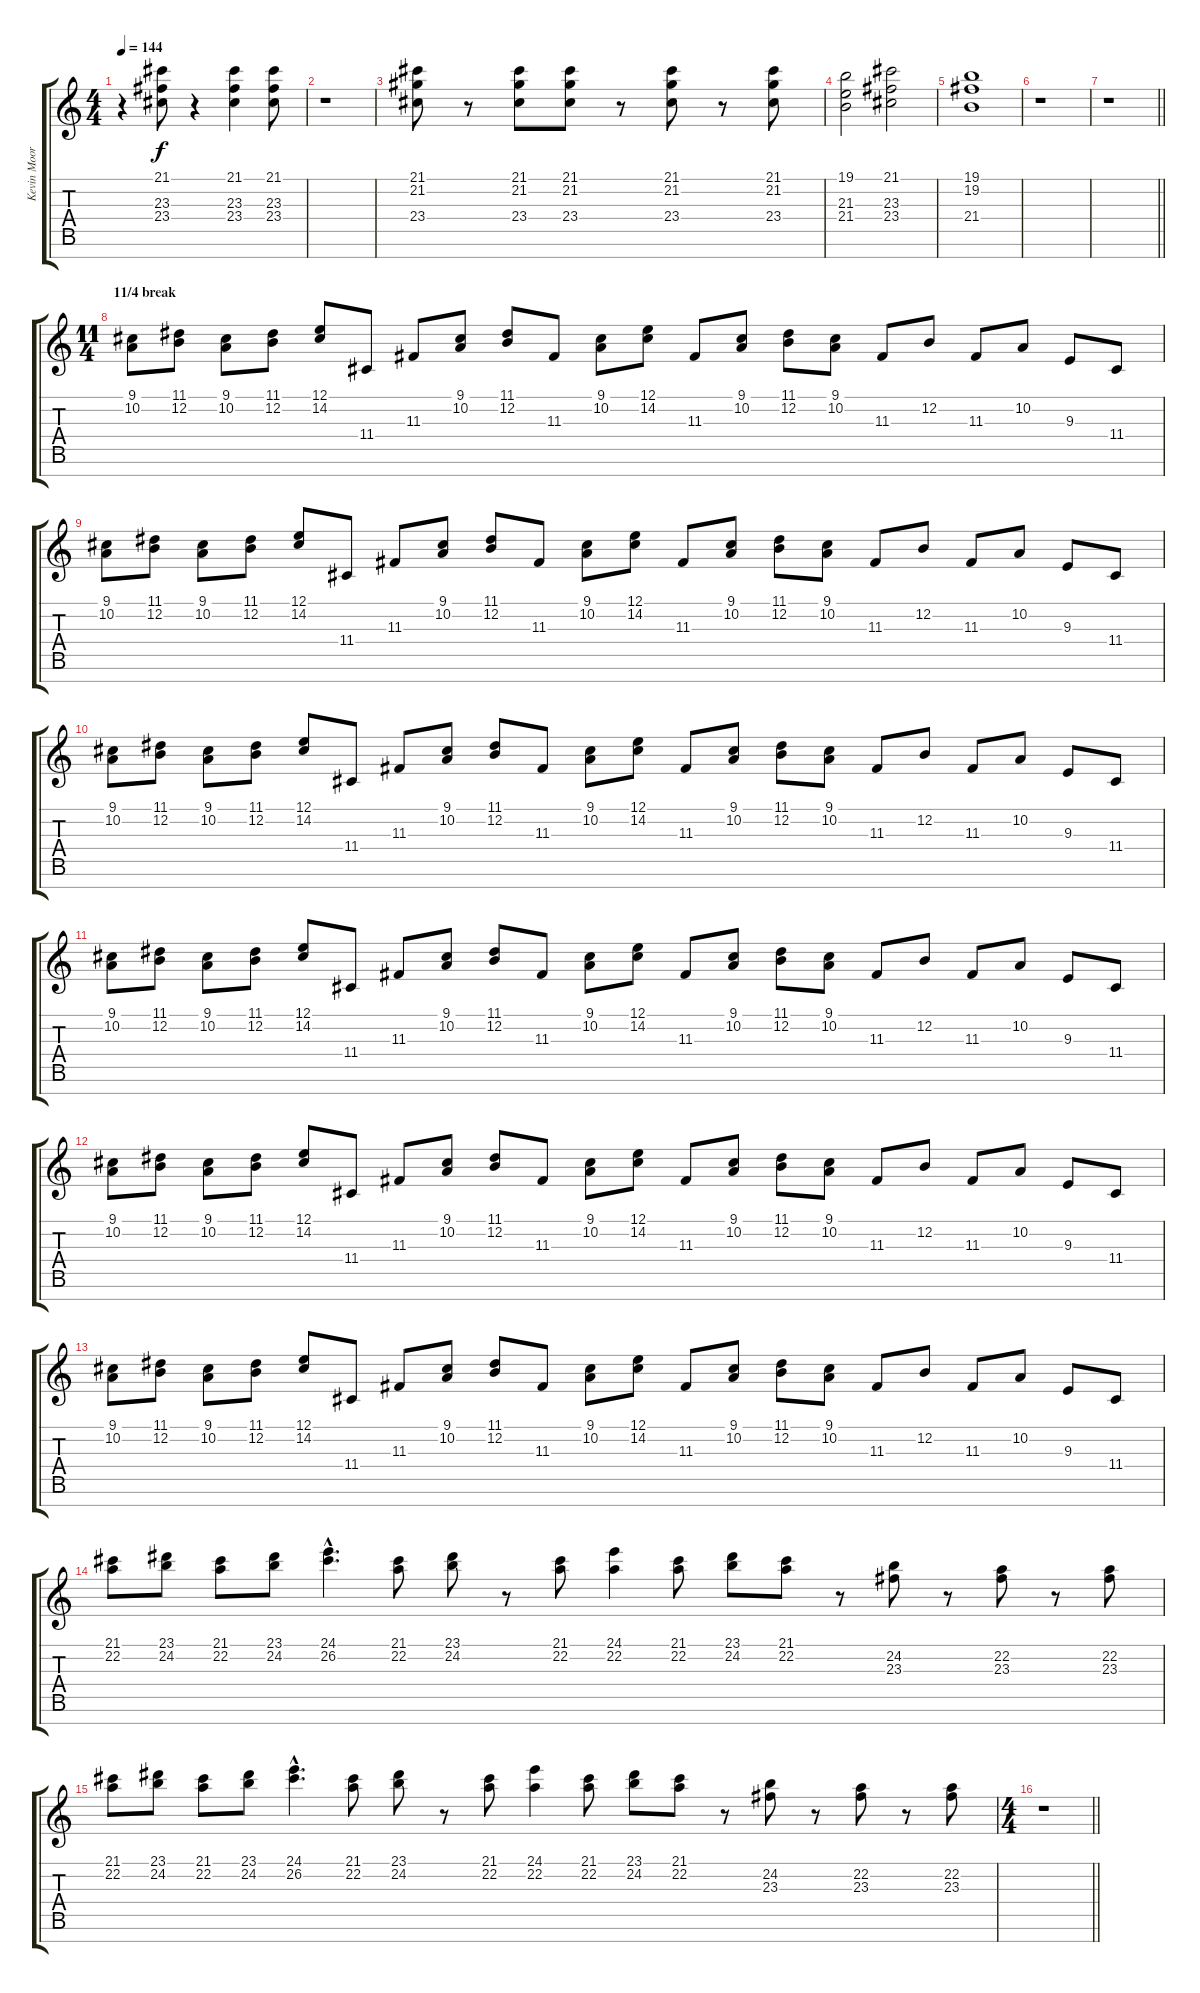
\track ("Kevin Moore - keyboards" "Kevin Moor") {instrument stringensemble1}
\staff {score tabs}
\tuning (E4 B3 G3 D3 A2 E2 B1) {hide}
\ts (4 4)
\tempo 144
\clef g2
\ks c
r.4{dy f} (21.1 23.3 23.4).8 r.4 (21.1 23.3 23.4).4 (21.1 23.3 23.4).8 |
r.1 |
(21.1 21.2 23.4).8 r.8 (21.1 21.2 23.4).8 (21.1 21.2 23.4).8 r.8 (21.1 21.2 23.4).8 r.8 (21.1 21.2 23.4).8 |
(19.1 21.3 21.4).2 (21.1 23.3 23.4).2 |
(19.1 19.2 21.4).1 |
r.1 |
\barLineRight lightlight
r.1 |
\ts (11 4)
\section ("" "11/4 break")
(9.1 10.2).8{instrument honkytonkpiano} (11.1 12.2).8 (9.1 10.2).8 (11.1 12.2).8 (12.1 14.2).8 11.4.8 11.3.8 (9.1 10.2).8 (11.1 12.2).8 11.3.8 (9.1 10.2).8 (12.1 14.2).8 11.3.8 (9.1 10.2).8 (11.1 12.2).8 (9.1 10.2).8 11.3.8 12.2.8 11.3.8 10.2.8 9.3.8 11.4.8 |
(9.1 10.2).8 (11.1 12.2).8 (9.1 10.2).8 (11.1 12.2).8 (12.1 14.2).8 11.4.8 11.3.8 (9.1 10.2).8 (11.1 12.2).8 11.3.8 (9.1 10.2).8 (12.1 14.2).8 11.3.8 (9.1 10.2).8 (11.1 12.2).8 (9.1 10.2).8 11.3.8 12.2.8 11.3.8 10.2.8 9.3.8 11.4.8 |
(9.1 10.2).8 (11.1 12.2).8 (9.1 10.2).8 (11.1 12.2).8 (12.1 14.2).8 11.4.8 11.3.8 (9.1 10.2).8 (11.1 12.2).8 11.3.8 (9.1 10.2).8 (12.1 14.2).8 11.3.8 (9.1 10.2).8 (11.1 12.2).8 (9.1 10.2).8 11.3.8 12.2.8 11.3.8 10.2.8 9.3.8 11.4.8 |
(9.1 10.2).8 (11.1 12.2).8 (9.1 10.2).8 (11.1 12.2).8 (12.1 14.2).8 11.4.8 11.3.8 (9.1 10.2).8 (11.1 12.2).8 11.3.8 (9.1 10.2).8 (12.1 14.2).8 11.3.8 (9.1 10.2).8 (11.1 12.2).8 (9.1 10.2).8 11.3.8 12.2.8 11.3.8 10.2.8 9.3.8 11.4.8 |
(9.1 10.2).8 (11.1 12.2).8 (9.1 10.2).8 (11.1 12.2).8 (12.1 14.2).8 11.4.8 11.3.8 (9.1 10.2).8 (11.1 12.2).8 11.3.8 (9.1 10.2).8 (12.1 14.2).8 11.3.8 (9.1 10.2).8 (11.1 12.2).8 (9.1 10.2).8 11.3.8 12.2.8 11.3.8 10.2.8 9.3.8 11.4.8 |
(9.1 10.2).8 (11.1 12.2).8 (9.1 10.2).8 (11.1 12.2).8 (12.1 14.2).8 11.4.8 11.3.8 (9.1 10.2).8 (11.1 12.2).8 11.3.8 (9.1 10.2).8 (12.1 14.2).8 11.3.8 (9.1 10.2).8 (11.1 12.2).8 (9.1 10.2).8 11.3.8 12.2.8 11.3.8 10.2.8 9.3.8 11.4.8 |
(21.1 22.2).8 (23.1 24.2).8 (21.1 22.2).8 (23.1 24.2).8 (24.1{hac} 26.2{hac}).4{d} (21.1 22.2).8 (23.1 24.2).8 r.8 (21.1 22.2).8 (24.1 22.2).4 (21.1 22.2).8 (23.1 24.2).8 (21.1 22.2).8 r.8 (24.2 23.3).8 r.8 (22.2 23.3).8 r.8 (22.2 23.3).8 |
(21.1 22.2).8 (23.1 24.2).8 (21.1 22.2).8 (23.1 24.2).8 (24.1{hac} 26.2{hac}).4{d} (21.1 22.2).8 (23.1 24.2).8 r.8 (21.1 22.2).8 (24.1 22.2).4 (21.1 22.2).8 (23.1 24.2).8 (21.1 22.2).8 r.8 (24.2 23.3).8 r.8 (22.2 23.3).8 r.8 (22.2 23.3).8 |
\ts (4 4)
\barLineRight lightlight
r.1
